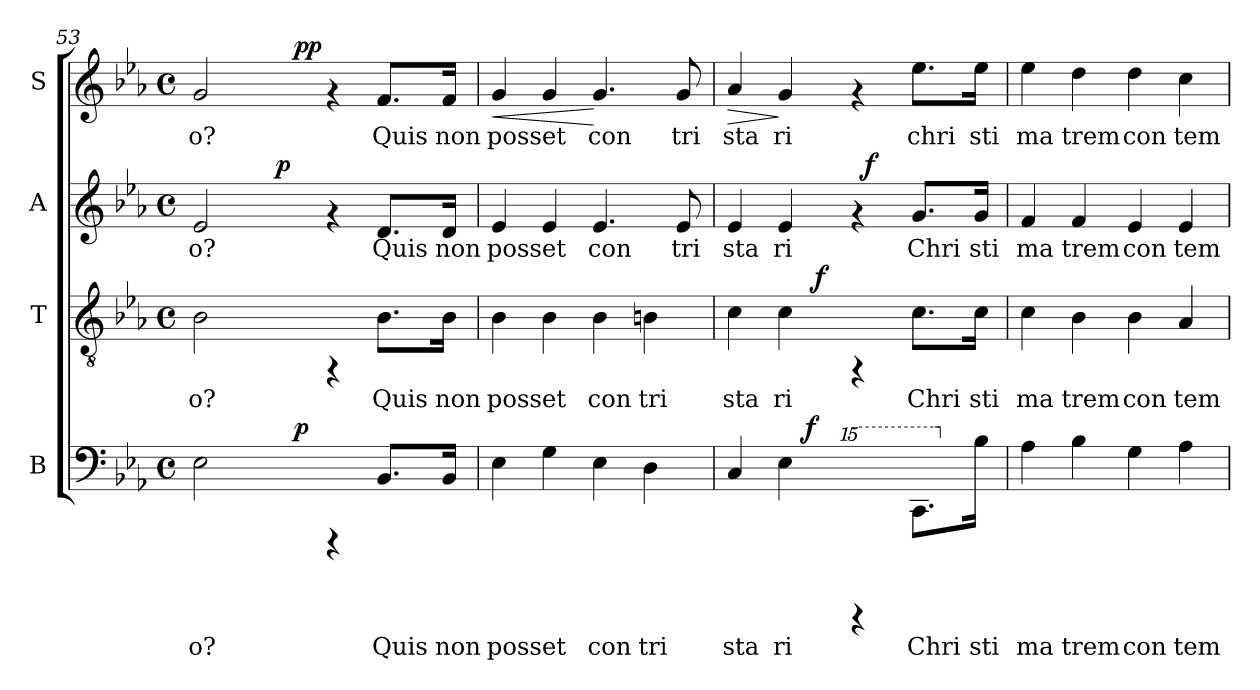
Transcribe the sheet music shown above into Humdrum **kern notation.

**kern	**text	**dynam	**kern	**text	**dynam	**kern	**text	**dynam	**kern	**text	**dynam
*part4	*part4	*part4	*part3	*part3	*part3	*part2	*part2	*part2	*part1	*part1	*part1
*staff4	*staff4	*staff4	*staff3	*staff3	*staff3	*staff2	*staff2	*staff2	*staff1	*staff1	*staff1
*I"B	*	*	*I"T	*	*	*I"A	*	*	*I"S	*	*
*I'B	*	*	*I'T	*	*	*I'A	*	*	*I'S	*	*
*clefF4	*	*	*clefGv2	*	*	*clefG2	*	*	*clefG2	*	*
*k[b-e-a-]	*	*	*k[b-e-a-]	*	*	*k[b-e-a-]	*	*	*k[b-e-a-]	*	*
*E-:	*	*	*E-:	*	*	*E-:	*	*	*E-:	*	*
*M4/4	*	*	*M4/4	*	*	*M4/4	*	*	*M4/4	*	*
*met(c)	*	*	*met(c)	*	*	*met(c)	*	*	*met(c)	*	*
=53	=53	=53	=53	=53	=53	=53	=53	=53	=53	=53	=53
!	!LO:LY:b:cj	!	!	!LO:LY:b:cj	!	!	!LO:LY:b:cj	!	!	!LO:LY:b:cj	!
*^	*	*	*	*	*	*^	*	*	*^	*	*
2E-\	4.ryy	o?	.	2B-\	o?	.	2e-/	4ryy	o?	.	2g/	4.ryy	o?	.
.	.	.	.	.	.	.	.	16ryy	.	.	.	.	.	.
.	.	.	.	.	.	.	.	64ryy	.	.	.	.	.	.
!	!	!	!	!	!	!	!	!	!	!LO:DY:b	!	!	!	!
.	.	.	.	.	.	.	.	2ryy	.	p	.	.	.	.
!	!	!	!LO:DY:a	!	!	!	!	!	!	!	!	!	!	!LO:DY:a
!	!	!	!	!	!	!	!	!	!	!	!	!	!	!LO:DY:n=1:b
.	2ryy	.	p	.	.	.	.	.	.	.	.	2ryy	.	p p
4rCCC	.	.	.	4rFF	.	.	4rf	.	.	.	4rf	.	.	.
!	!	!LO:LY:b:cj	!	!	!LO:LY:b:cj	!	!	!	!LO:LY:b:cj	!	!	!	!LO:LY:b:cj	!
8.BB-/L	.	Quis	.	8.B-\L	Quis	.	8.d/L	.	Quis	.	8.f/L	.	Quis	.
.	.	.	.	.	.	.	.	8ryy	.	.	.	.	.	.
.	8ryy	.	.	.	.	.	.	.	.	.	.	8ryy	.	.
!	!	!LO:LY:b:cj	!	!	!LO:LY:b:cj	!	!	!	!LO:LY:b:cj	!	!	!	!LO:LY:b:cj	!
16BB-/J	.	non	.	16B-\J	non	.	16d/J	.	non	.	16f/J	.	non	.
.	.	.	.	.	.	.	.	32.ryy	.	.	.	.	.	.
=54	=54	=54	=54	=54	=54	=54	=54	=54	=54	=54	=54	=54	=54	=54
!	!	!LO:LY:b:cj	!	!	!LO:LY:b:cj	!	!	!	!LO:LY:b:cj	!	!	!	!LO:LY:b:cj	!LO:HP:b
*	*	*	*	*	*	*	*v	*v	*	*	*	*	*	*
*v	*v	*	*	*	*	*	*	*	*	*v	*v	*	*
4E-\	posset	.	4B-\	posset	.	4e-/	posset	.	4g/	posset	<
!	!LO:LY:b:cj	!	!	!LO:LY:b:cj	!	!	!LO:LY:b:cj	!	!	!LO:LY:b:cj	!
4G\	.	.	4B-\	.	.	4e-/	.	.	4g/	.	.
!	!LO:LY:b:cj	!	!	!LO:LY:b:cj	!	!	!LO:LY:b:cj	!	!	!LO:LY:b:cj	!
4E-\	con	.	4B-\	con	.	4.e-/	con	.	4.g/	con	[
!	!LO:LY:b:cj	!	!	!LO:LY:b:cj	!	!	!	!	!	!	!
4D\	tri	.	4Bn\	tri	.	.	.	.	.	.	.
!	!	!	!	!	!	!	!LO:LY:b:cj	!	!	!LO:LY:b:cj	!
.	.	.	.	.	.	8e-/	tri	.	8g/	tri	.
=55	=55	=55	=55	=55	=55	=55	=55	=55	=55	=55	=55
!	!LO:LY:b:cj	!	!	!LO:LY:b:cj	!	!	!LO:LY:b:cj	!	!	!LO:LY:b:cj	!LO:HP:b
*^	*	*	*^	*	*	*^	*	*	*	*	*
4C/	4ryy	sta	.	4c\	4ryy	sta	.	4e-/	2ryy	sta	.	4a-/	sta	>
!	!	!LO:LY:b:cj	!	!	!	!LO:LY:b:cj	!	!	!	!LO:LY:b:cj	!	!	!LO:LY:b:cj	!
4E-\	16.ryy	ri	.	4c\	16..ryy	ri	.	4e-/	.	ri	.	4g/	ri	]
!	!	!	!LO:DY:a	!	!	!	!	!	!	!	!	!	!	!
.	2ryy	.	f	.	.	.	.	.	.	.	.	.	.	.
!	!	!	!	!	!	!	!LO:DY:a	!	!	!	!	!	!	!
.	.	.	.	.	2ryy	.	f	.	.	.	.	.	.	.
*15ma	*	*	*	*	*	*	*	*	*	*	*	*	*	*
4rCCC	.	.	.	4rFF	.	.	.	4rf	32ryy	.	.	4rf	.	.
!	!	!	!	!	!	!	!	!	!	!	!LO:DY:a	!	!	!
.	.	.	.	.	.	.	.	.	4...ryy	.	f	.	.	.
!	!	!LO:LY:b:cj	!	!	!	!LO:LY:b:cj	!	!	!	!LO:LY:b:cj	!	!	!LO:LY:b:cj	!
8.c\L	.	Chri	.	8.c\L	.	Chri	.	8.g/L	.	Chri	.	8.ee-\L	chri	.
.	8ryy	.	.	.	.	.	.	.	.	.	.	.	.	.
.	.	.	.	.	8ryy	.	.	.	.	.	.	.	.	.
*X15ma	*	*	*	*	*	*	*	*	*	*	*	*	*	*
!	!	!LO:LY:b:cj	!	!	!	!LO:LY:b:cj	!	!	!	!LO:LY:b:cj	!	!	!LO:LY:b:cj	!
16B-\J	.	sti	.	16c\J	.	sti	.	16g/J	.	sti	.	16ee-\J	sti	.
.	32ryy	.	.	.	.	.	.	.	.	.	.	.	.	.
.	.	.	.	.	64ryy	.	.	.	.	.	.	.	.	.
=56	=56	=56	=56	=56	=56	=56	=56	=56	=56	=56	=56	=56	=56	=56
!	!	!LO:LY:b:cj	!	!	!	!LO:LY:b:cj	!	!	!	!LO:LY:b:cj	!	!	!LO:LY:b:cj	!
*v	*v	*	*	*	*	*	*	*v	*v	*	*	*	*	*
*	*	*	*v	*v	*	*	*	*	*	*	*	*
4A-\	ma	.	4c\	ma	.	4f/	ma	.	4ee-\	ma	.
!	!LO:LY:b:cj	!	!	!LO:LY:b:cj	!	!	!LO:LY:b:cj	!	!	!LO:LY:b:cj	!
4B-\	trem	.	4B-\	trem	.	4f/	trem	.	4dd\	trem	.
!	!LO:LY:b:cj	!	!	!LO:LY:b:cj	!	!	!LO:LY:b:cj	!	!	!LO:LY:b:cj	!
4G\	con	.	4B-\	con	.	4e-/	con	.	4dd\	con	.
!	!LO:LY:b:cj	!	!	!LO:LY:b:cj	!	!	!LO:LY:b:cj	!	!	!LO:LY:b:cj	!
4A-\	tem	.	4A-/	tem	.	4e-/	tem	.	4cc\	tem	.
=	=	=	=	=	=	=	=	=	=	=	=
*-	*-	*-	*-	*-	*-	*-	*-	*-	*-	*-	*-
